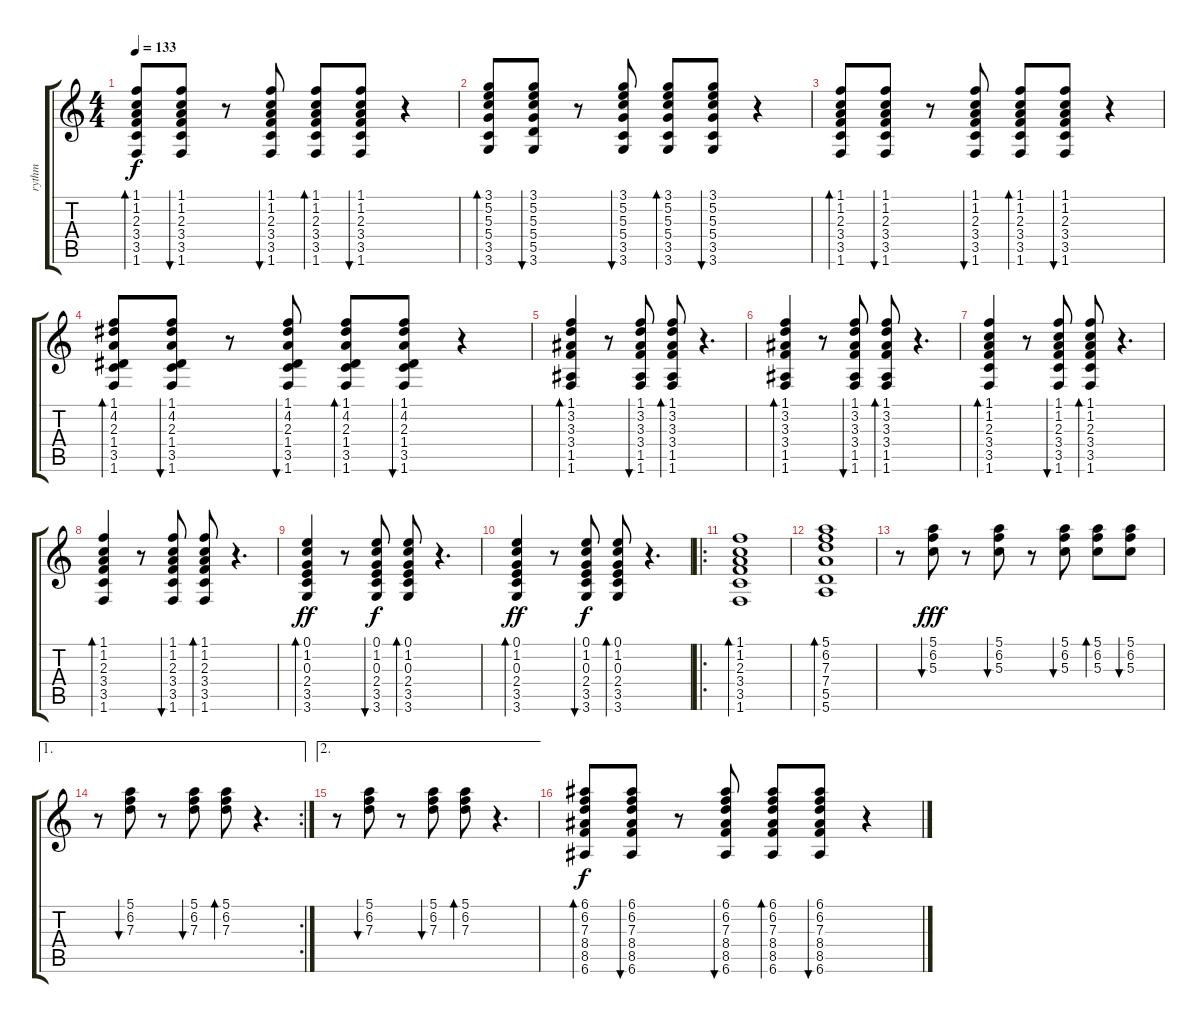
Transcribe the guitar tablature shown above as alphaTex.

\track ("rythm" "rythm") {instrument electricguitarclean}
\staff {score tabs}
\tuning (E4 B3 G3 D3 A2 E2) {hide}
\ts (4 4)
\tempo 133
\clef g2
\ks c
(1.1 1.2 2.3 3.4 3.5 1.6).8{bd 60 dy f} (1.1 1.2 2.3 3.4 3.5 1.6).8{bu 60} r.8 (1.1 1.2 2.3 3.4 3.5 1.6).8{bu 60} (1.1 1.2 2.3 3.4 3.5 1.6).8{bd 60} (1.1 1.2 2.3 3.4 3.5 1.6).8{bu 60} r.4 |
(3.1 5.2 5.3 5.4 3.5 3.6).8{bd 120} (3.1 5.2 5.3 5.4 5.5 3.6).8{bu 60} r.8 (3.1 5.2 5.3 5.4 3.5 3.6).8{bu 60} (3.1 5.2 5.3 5.4 3.5 3.6).8{bd 60} (3.1 5.2 5.3 5.4 3.5 3.6).8{bu 60} r.4 |
(1.1 1.2 2.3 3.4 3.5 1.6).8{bd 60} (1.1 1.2 2.3 3.4 3.5 1.6).8{bu 60} r.8 (1.1 1.2 2.3 3.4 3.5 1.6).8{bu 60} (1.1 1.2 2.3 3.4 3.5 1.6).8{bd 60} (1.1 1.2 2.3 3.4 3.5 1.6).8{bu 60} r.4 |
(1.1 4.2 2.3 1.4 3.5 1.6).8{bd 60} (1.1 4.2 2.3 1.4 3.5 1.6).8{bu 60} r.8 (1.1 4.2 2.3 1.4 3.5 1.6).8{bu 60} (1.1 4.2 2.3 1.4 3.5 1.6).8{bd 60} (1.1 4.2 2.3 1.4 3.5 1.6).8{bu 60} r.4 |
(1.1 3.2 3.3 3.4 1.5 1.6).4{bd 60} r.8 (1.1 3.2 3.3 3.4 1.5 1.6).8{bu 60} (1.1 3.2 3.3 3.4 1.5 1.6).8{bd 60} r.4{d} |
(1.1 3.2 3.3 3.4 1.5 1.6).4{bd 60} r.8 (1.1 3.2 3.3 3.4 1.5 1.6).8{bu 60} (1.1 3.2 3.3 3.4 1.5 1.6).8{bd 60} r.4{d} |
(1.1 1.2 2.3 3.4 3.5 1.6).4{bd 60} r.8 (1.1 1.2 2.3 3.4 3.5 1.6).8{bu 60} (1.1 1.2 2.3 3.4 3.5 1.6).8{bd 60} r.4{d} |
(1.1 1.2 2.3 3.4 3.5 1.6).4{bd 60} r.8 (1.1 1.2 2.3 3.4 3.5 1.6).8{bu 60} (1.1 1.2 2.3 3.4 3.5 1.6).8{bd 60} r.4{d} |
(0.1 1.2 0.3 2.4 3.5 3.6).4{bd 60 dy ff} r.8 (0.1 1.2 0.3 2.4 3.5 3.6).8{bu 60 dy f} (0.1 1.2 0.3 2.4 3.5 3.6).8{bd 60} r.4{d} |
(0.1 1.2 0.3 2.4 3.5 3.6).4{bd 60 dy ff} r.8 (0.1 1.2 0.3 2.4 3.5 3.6).8{bu 60 dy f} (0.1 1.2 0.3 2.4 3.5 3.6).8{bd 60} r.4{d} |
\ro
(1.1 1.2 2.3 3.4 3.5 1.6).1{bd 120} |
(5.1 6.2 7.3 7.4 5.5 5.6).1{bd 120} |
r.8 (5.1 6.2 5.3).8{bu 120 dy fff} r.8 (5.1 6.2 5.3).8{bu 120} r.8 (5.1 6.2 5.3).8{bu 120} (5.1 6.2 5.3).8{bd 120} (5.1 6.2 5.3).8{bu 120} |
\ae 1
\rc 2
r.8 (5.1 6.2 7.3).8{bu 120} r.8 (5.1 6.2 7.3).8{bu 120} (5.1 6.2 7.3).8{bd 60} r.4{d} |
\ae 2
r.8 (5.1 6.2 7.3).8{bu 120} r.8 (5.1 6.2 7.3).8{bu 120} (5.1 6.2 7.3).8{bd 60} r.4{d} |
(6.1 6.2 7.3 8.4 8.5 6.6).8{bd 60 dy f} (6.1 6.2 7.3 8.4 8.5 6.6).8{bu 60} r.8 (6.1 6.2 7.3 8.4 8.5 6.6).8{bu 60} (6.1 6.2 7.3 8.4 8.5 6.6).8{bd 60} (6.1 6.2 7.3 8.4 8.5 6.6).8{bu 60} r.4
